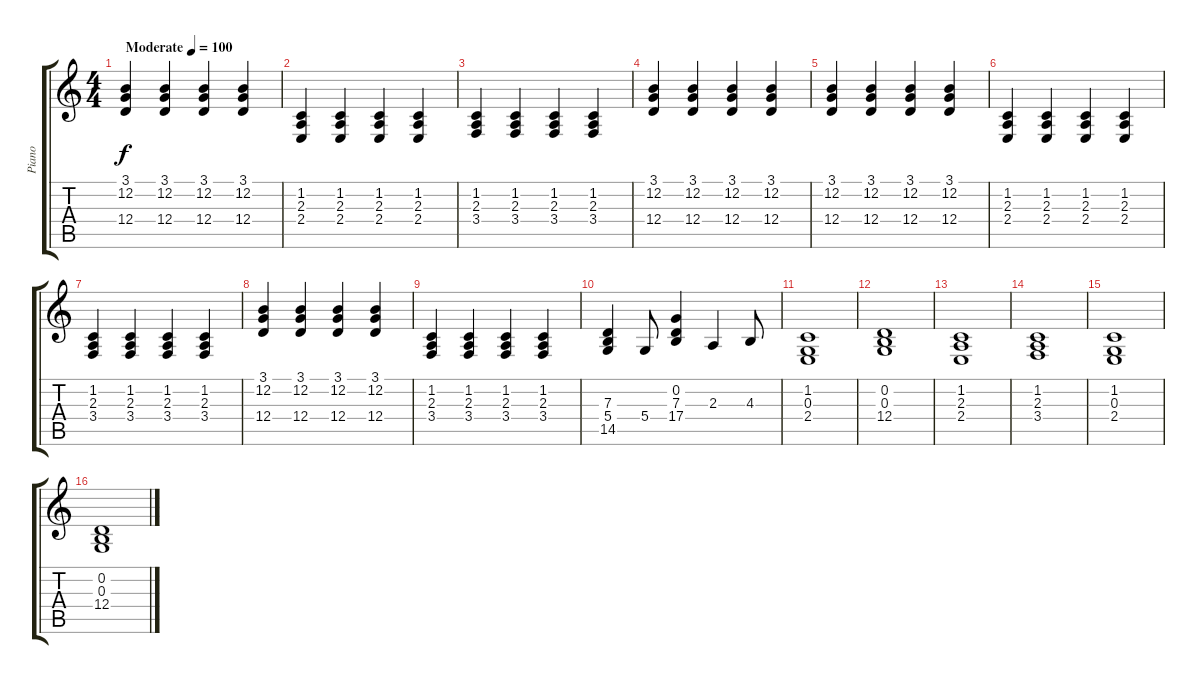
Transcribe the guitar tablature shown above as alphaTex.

\track ("Piano" "Piano") {instrument acousticgrandpiano}
\staff {score tabs}
\tuning (E4 B3 G3 D3 A2 E2) {hide}
\ts (4 4)
\tempo (100 "Moderate")
\clef g2
\ks c
(3.1 12.2 12.4).4{dy f instrument acousticgrandpiano} (3.1 12.2 12.4).4 (3.1 12.2 12.4).4 (3.1 12.2 12.4).4 |
(1.2 2.3 2.4).4 (1.2 2.3 2.4).4 (1.2 2.3 2.4).4 (1.2 2.3 2.4).4 |
(1.2 2.3 3.4).4 (1.2 2.3 3.4).4 (1.2 2.3 3.4).4 (1.2 2.3 3.4).4 |
(3.1 12.2 12.4).4 (3.1 12.2 12.4).4 (3.1 12.2 12.4).4 (3.1 12.2 12.4).4 |
(3.1 12.2 12.4).4 (3.1 12.2 12.4).4 (3.1 12.2 12.4).4 (3.1 12.2 12.4).4 |
(1.2 2.3 2.4).4 (1.2 2.3 2.4).4 (1.2 2.3 2.4).4 (1.2 2.3 2.4).4 |
(1.2 2.3 3.4).4 (1.2 2.3 3.4).4 (1.2 2.3 3.4).4 (1.2 2.3 3.4).4 |
(3.1 12.2 12.4).4 (3.1 12.2 12.4).4 (3.1 12.2 12.4).4 (3.1 12.2 12.4).4 |
(1.2 2.3 3.4).4 (1.2 2.3 3.4).4 (1.2 2.3 3.4).4 (1.2 2.3 3.4).4 |
(7.3 5.4 14.5).4 5.4.8 (0.2 7.3 17.4).4 2.3.4 4.3.8 |
(1.2 0.3 2.4).1 |
(0.2 0.3 12.4).1 |
(1.2 2.3 2.4).1 |
(1.2 2.3 3.4).1 |
(1.2 0.3 2.4).1 |
(0.2 0.3 12.4).1
